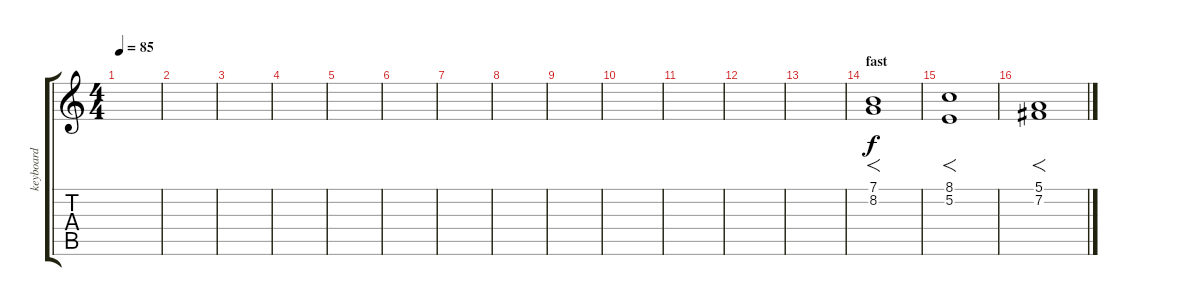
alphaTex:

\track ("keyboard" "keyboard") {instrument stringensemble1}
\staff {score tabs}
\tuning (E4 B3 G3 D3 A2 E2) {hide}
\ts (4 4)
\tempo 85
\clef g2
\ks c
|
|
|
|
|
|
|
|
|
|
|
|
|
\section ("" "fast")
(7.1 8.2).1{f} |
(8.1 5.2).1{f} |
(5.1 7.2).1{f}
